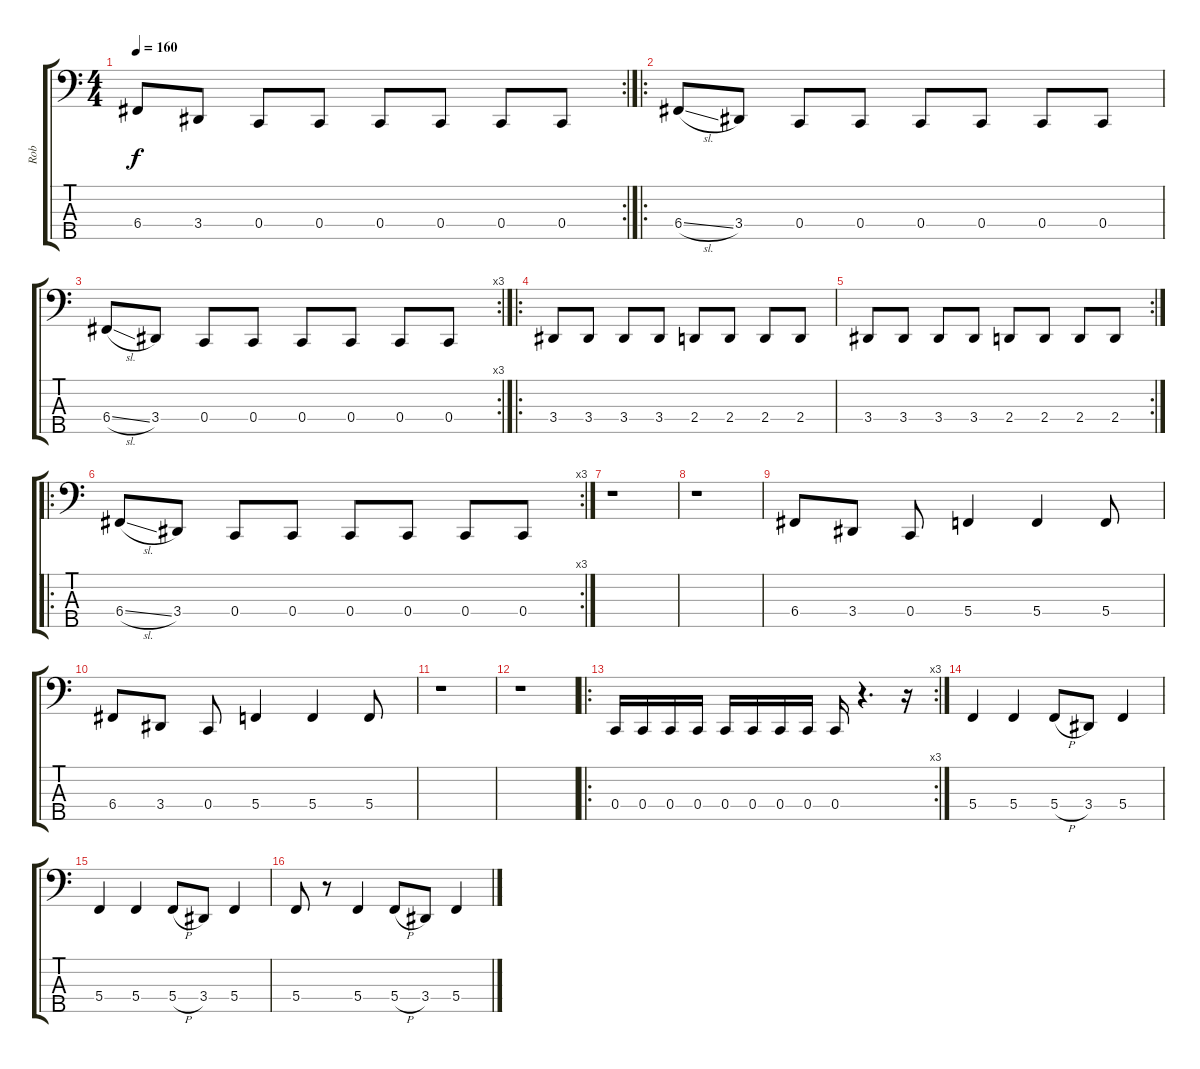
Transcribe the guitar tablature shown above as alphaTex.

\track ("Rob" "Rob") {instrument electricbassfinger}
\staff {score tabs}
\tuning (Eb2 Bb1 F1 C1 G0) {hide}
\rc 2
\ts (4 4)
\tempo 160
\clef f4
\ks c
6.4.8{dy f} 3.4.8 0.4.8 0.4.8 0.4.8 0.4.8 0.4.8 0.4.8 |
\ro
6.4{sl}.8 3.4.8 0.4.8 0.4.8 0.4.8 0.4.8 0.4.8 0.4.8 |
\rc 3
6.4{sl}.8 3.4.8 0.4.8 0.4.8 0.4.8 0.4.8 0.4.8 0.4.8 |
\ro
3.4.8 3.4.8 3.4.8 3.4.8 2.4.8 2.4.8 2.4.8 2.4.8 |
\rc 2
3.4.8 3.4.8 3.4.8 3.4.8 2.4.8 2.4.8 2.4.8 2.4.8 |
\ro
\rc 3
6.4{sl}.8 3.4.8 0.4.8 0.4.8 0.4.8 0.4.8 0.4.8 0.4.8 |
r.1 |
r.1 |
6.4.8 3.4.8 0.4.8 5.4.4 5.4.4 5.4.8 |
6.4.8 3.4.8 0.4.8 5.4.4 5.4.4 5.4.8 |
r.1 |
r.1 |
\ro
\rc 3
0.4.16 0.4.16 0.4.16 0.4.16 0.4.16 0.4.16 0.4.16 0.4.16 0.4.16 r.4{d} r.16 |
5.4.4 5.4.4 5.4{h}.8 3.4.8 5.4.4 |
5.4.4 5.4.4 5.4{h}.8 3.4.8 5.4.4 |
5.4.8 r.8 5.4.4 5.4{h}.8 3.4.8 5.4.4
